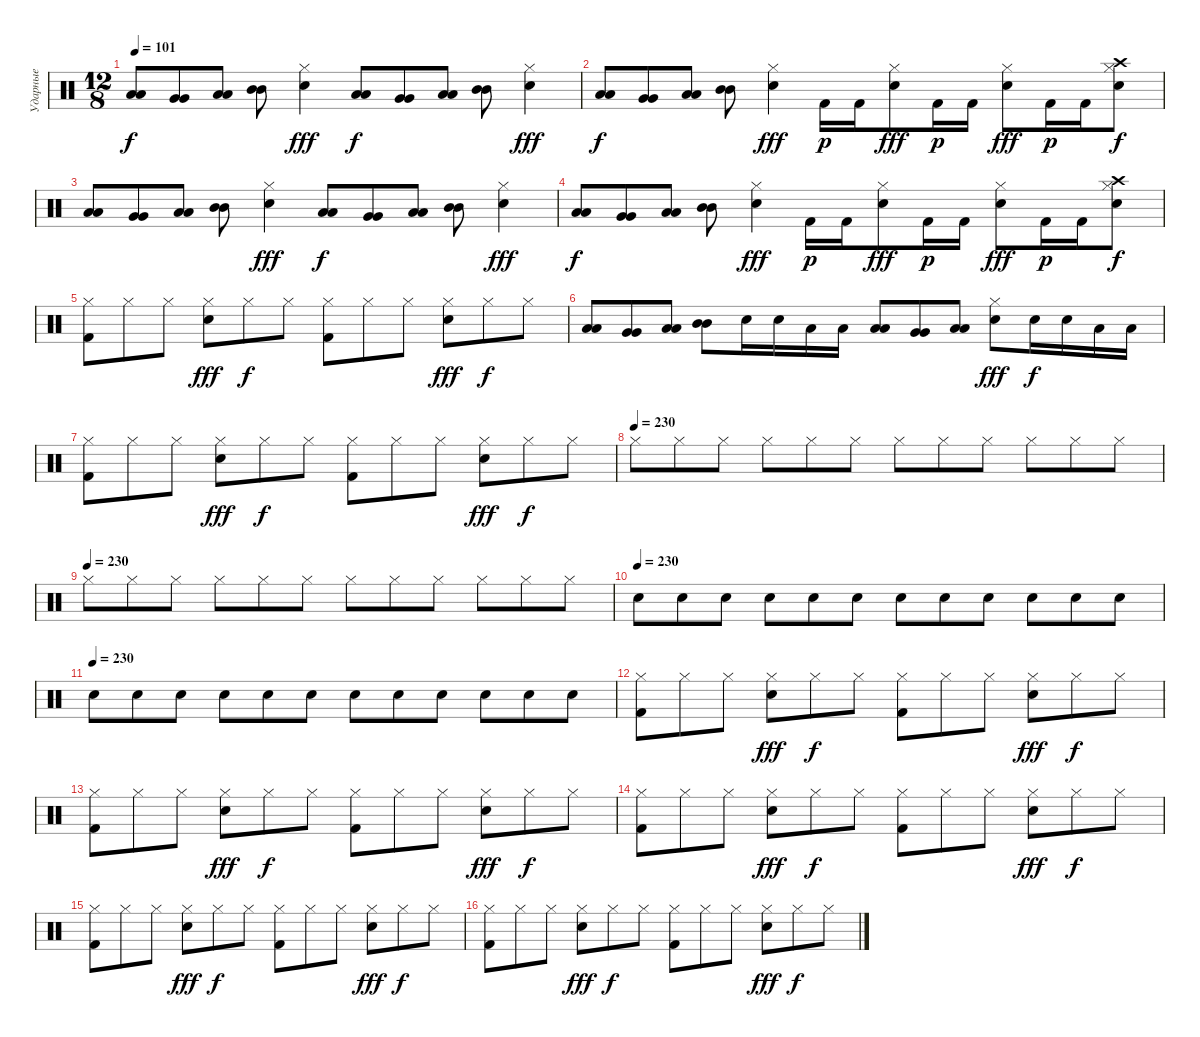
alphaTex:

\track ("Ударные" "Ударные") {instrument percussion}
\staff {score}
\articulation defaults
\ts (12 8)
\tempo 101
\clef neutral
\ks c
("Low Floor Tom (hit)" "Low Floor Tom (hit)").8{dy f} ("Very Low Tom (hit)" "Very Low Tom (hit)").8 ("Low Tom (hit)" "Low Tom (hit)").8 ("Mid Tom (hit)" "Mid Tom (hit)").8 ("Hi-Hat (closed)" "Snare (hit) 2").4{dy fff} ("Low Floor Tom (hit)" "Low Floor Tom (hit)").8{dy f} ("Very Low Tom (hit)" "Very Low Tom (hit)").8 ("Low Tom (hit)" "Low Tom (hit)").8 ("Mid Tom (hit)" "Mid Tom (hit)").8 ("Hi-Hat (closed)" "Snare (hit) 2").4{dy fff} |
("Low Floor Tom (hit)" "Low Floor Tom (hit)").8{dy f} ("Very Low Tom (hit)" "Very Low Tom (hit)").8 ("Low Tom (hit)" "Low Tom (hit)").8 ("Mid Tom (hit)" "Mid Tom (hit)").8 ("Hi-Hat (closed)" "Snare (hit) 2").4{dy fff} "Kick (hit) 2".16{dy p} "Kick (hit) 2".16 ("Hi-Hat (closed)" "Snare (hit) 2").8{dy fff} "Kick (hit) 2".16{dy p} "Kick (hit) 2".16 ("Hi-Hat (closed)" "Snare (hit) 2").8{dy fff} "Kick (hit) 2".16{dy p} "Kick (hit) 2".16 ("Hi-Hat (closed)" "Snare (hit) 2" "Crash high (hit)").8{dy f} |
("Low Floor Tom (hit)" "Low Floor Tom (hit)").8 ("Very Low Tom (hit)" "Very Low Tom (hit)").8 ("Low Tom (hit)" "Low Tom (hit)").8 ("Mid Tom (hit)" "Mid Tom (hit)").8 ("Hi-Hat (closed)" "Snare (hit) 2").4{dy fff} ("Low Floor Tom (hit)" "Low Floor Tom (hit)").8{dy f} ("Very Low Tom (hit)" "Very Low Tom (hit)").8 ("Low Tom (hit)" "Low Tom (hit)").8 ("Mid Tom (hit)" "Mid Tom (hit)").8 ("Hi-Hat (closed)" "Snare (hit) 2").4{dy fff} |
("Low Floor Tom (hit)" "Low Floor Tom (hit)").8{dy f} ("Very Low Tom (hit)" "Very Low Tom (hit)").8 ("Low Tom (hit)" "Low Tom (hit)").8 ("Mid Tom (hit)" "Mid Tom (hit)").8 ("Hi-Hat (closed)" "Snare (hit) 2").4{dy fff} "Kick (hit) 2".16{dy p} "Kick (hit) 2".16 ("Hi-Hat (closed)" "Snare (hit) 2").8{dy fff} "Kick (hit) 2".16{dy p} "Kick (hit) 2".16 ("Hi-Hat (closed)" "Snare (hit) 2").8{dy fff} "Kick (hit) 2".16{dy p} "Kick (hit) 2".16 ("Hi-Hat (closed)" "Snare (hit) 2" "Crash high (hit)").8{dy f} |
("Hi-Hat (closed)" "Kick (hit) 2").8 "Hi-Hat (closed)".8 "Hi-Hat (closed)".8 ("Hi-Hat (closed)" "Snare (hit) 2").8{dy fff} "Hi-Hat (closed)".8{dy f} "Hi-Hat (closed)".8 ("Hi-Hat (closed)" "Kick (hit) 2").8 "Hi-Hat (closed)".8 "Hi-Hat (closed)".8 ("Hi-Hat (closed)" "Snare (hit) 2").8{dy fff} "Hi-Hat (closed)".8{dy f} "Hi-Hat (closed)".8 |
("Low Floor Tom (hit)" "Low Floor Tom (hit)").8 ("Very Low Tom (hit)" "Very Low Tom (hit)").8 ("Low Tom (hit)" "Low Tom (hit)").8 ("Mid Tom (hit)" "Mid Tom (hit)").8 "Snare (hit) 2".16 "Snare (hit) 2".16 "Low Floor Tom (hit)".16 "Low Tom (hit)".16 ("Low Floor Tom (hit)" "Low Floor Tom (hit)").8 ("Very Low Tom (hit)" "Very Low Tom (hit)").8 ("Low Tom (hit)" "Low Tom (hit)").8 ("Hi-Hat (closed)" "Snare (hit) 2").8{dy fff} "Snare (hit) 2".16{dy f} "Snare (hit) 2".16 "Low Floor Tom (hit)".16 "Low Tom (hit)".16 |
("Hi-Hat (closed)" "Kick (hit) 2").8 "Hi-Hat (closed)".8 "Hi-Hat (closed)".8 ("Hi-Hat (closed)" "Snare (hit) 2").8{dy fff} "Hi-Hat (closed)".8{dy f} "Hi-Hat (closed)".8 ("Hi-Hat (closed)" "Kick (hit) 2").8 "Hi-Hat (closed)".8 "Hi-Hat (closed)".8 ("Hi-Hat (closed)" "Snare (hit) 2").8{dy fff} "Hi-Hat (closed)".8{dy f} "Hi-Hat (closed)".8 |
\tempo (230)
"Hi-Hat (closed)".8 "Hi-Hat (closed)".8 "Hi-Hat (closed)".8 "Hi-Hat (closed)".8 "Hi-Hat (closed)".8 "Hi-Hat (closed)".8 "Hi-Hat (closed)".8 "Hi-Hat (closed)".8 "Hi-Hat (closed)".8 "Hi-Hat (closed)".8 "Hi-Hat (closed)".8 "Hi-Hat (closed)".8 |
\tempo (230)
"Hi-Hat (closed)".8 "Hi-Hat (closed)".8 "Hi-Hat (closed)".8 "Hi-Hat (closed)".8 "Hi-Hat (closed)".8 "Hi-Hat (closed)".8 "Hi-Hat (closed)".8 "Hi-Hat (closed)".8 "Hi-Hat (closed)".8 "Hi-Hat (closed)".8 "Hi-Hat (closed)".8 "Hi-Hat (closed)".8 |
\tempo (230)
"Snare (hit) 2".8 "Snare (hit) 2".8 "Snare (hit) 2".8 "Snare (hit) 2".8 "Snare (hit) 2".8 "Snare (hit) 2".8 "Snare (hit) 2".8 "Snare (hit) 2".8 "Snare (hit) 2".8 "Snare (hit) 2".8 "Snare (hit) 2".8 "Snare (hit) 2".8 |
\tempo (230)
"Snare (hit) 2".8 "Snare (hit) 2".8 "Snare (hit) 2".8 "Snare (hit) 2".8 "Snare (hit) 2".8 "Snare (hit) 2".8 "Snare (hit) 2".8 "Snare (hit) 2".8 "Snare (hit) 2".8 "Snare (hit) 2".8 "Snare (hit) 2".8 "Snare (hit) 2".8 |
("Hi-Hat (closed)" "Kick (hit) 2").8 "Hi-Hat (closed)".8 "Hi-Hat (closed)".8 ("Hi-Hat (closed)" "Snare (hit) 2").8{dy fff} "Hi-Hat (closed)".8{dy f} "Hi-Hat (closed)".8 ("Hi-Hat (closed)" "Kick (hit) 2").8 "Hi-Hat (closed)".8 "Hi-Hat (closed)".8 ("Hi-Hat (closed)" "Snare (hit) 2").8{dy fff} "Hi-Hat (closed)".8{dy f} "Hi-Hat (closed)".8 |
("Hi-Hat (closed)" "Kick (hit) 2").8 "Hi-Hat (closed)".8 "Hi-Hat (closed)".8 ("Hi-Hat (closed)" "Snare (hit) 2").8{dy fff} "Hi-Hat (closed)".8{dy f} "Hi-Hat (closed)".8 ("Hi-Hat (closed)" "Kick (hit) 2").8 "Hi-Hat (closed)".8 "Hi-Hat (closed)".8 ("Hi-Hat (closed)" "Snare (hit) 2").8{dy fff} "Hi-Hat (closed)".8{dy f} "Hi-Hat (closed)".8 |
("Hi-Hat (closed)" "Kick (hit) 2").8 "Hi-Hat (closed)".8 "Hi-Hat (closed)".8 ("Hi-Hat (closed)" "Snare (hit) 2").8{dy fff} "Hi-Hat (closed)".8{dy f} "Hi-Hat (closed)".8 ("Hi-Hat (closed)" "Kick (hit) 2").8 "Hi-Hat (closed)".8 "Hi-Hat (closed)".8 ("Hi-Hat (closed)" "Snare (hit) 2").8{dy fff} "Hi-Hat (closed)".8{dy f} "Hi-Hat (closed)".8 |
("Hi-Hat (closed)" "Kick (hit) 2").8 "Hi-Hat (closed)".8 "Hi-Hat (closed)".8 ("Hi-Hat (closed)" "Snare (hit) 2").8{dy fff} "Hi-Hat (closed)".8{dy f} "Hi-Hat (closed)".8 ("Hi-Hat (closed)" "Kick (hit) 2").8 "Hi-Hat (closed)".8 "Hi-Hat (closed)".8 ("Hi-Hat (closed)" "Snare (hit) 2").8{dy fff} "Hi-Hat (closed)".8{dy f} "Hi-Hat (closed)".8 |
("Hi-Hat (closed)" "Kick (hit) 2").8 "Hi-Hat (closed)".8 "Hi-Hat (closed)".8 ("Hi-Hat (closed)" "Snare (hit) 2").8{dy fff} "Hi-Hat (closed)".8{dy f} "Hi-Hat (closed)".8 ("Hi-Hat (closed)" "Kick (hit) 2").8 "Hi-Hat (closed)".8 "Hi-Hat (closed)".8 ("Hi-Hat (closed)" "Snare (hit) 2").8{dy fff} "Hi-Hat (closed)".8{dy f} "Hi-Hat (closed)".8
